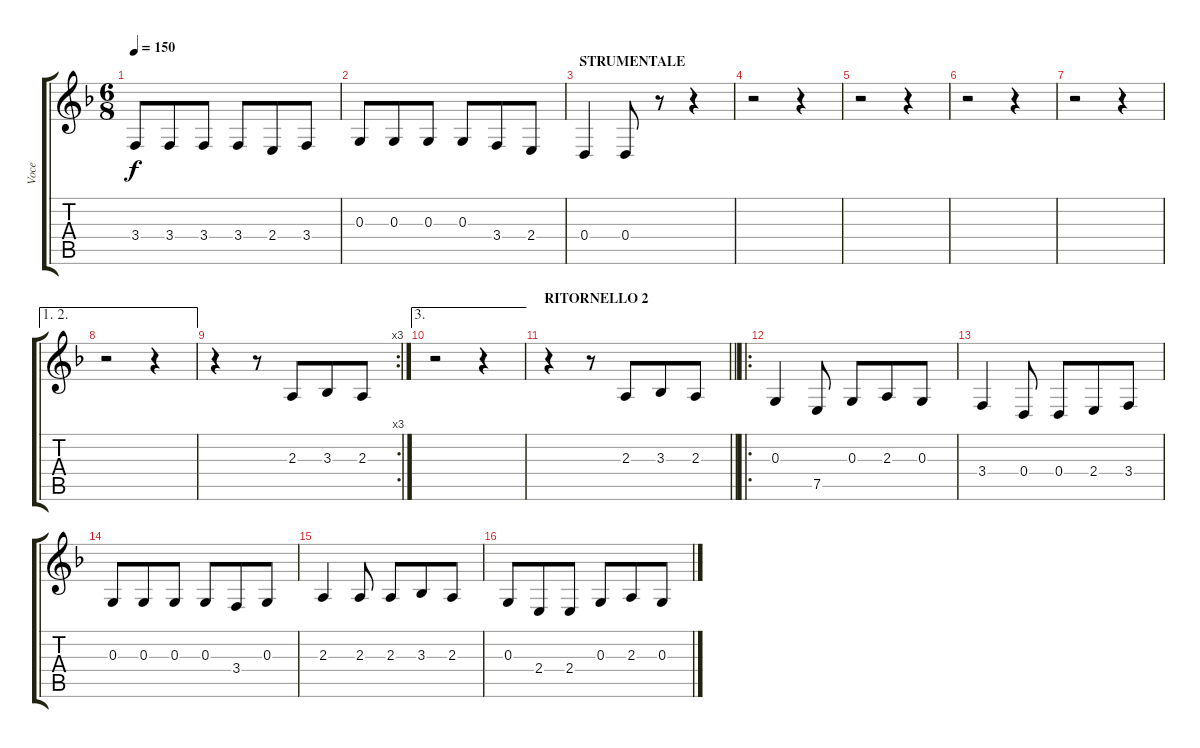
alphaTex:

\track ("Voce" "Voce") {instrument oboe}
\staff {score tabs}
\tuning (E4 B3 G3 D3 A2 E2) {hide}
\ts (6 8)
\tempo 150
\clef g2
\ks f
3.4.8{dy f} 3.4.8 3.4.8 3.4.8 2.4.8 3.4.8 |
0.3.8 0.3.8 0.3.8 0.3.8 3.4.8 2.4.8 |
\section ("" "STRUMENTALE")
0.4.4 0.4.8 r.8 r.4 |
r.2 r.4 |
r.2 r.4 |
r.2 r.4 |
r.2 r.4 |
\ae (1 2)
r.2 r.4 |
\rc 3
r.4 r.8 2.3.8 3.3.8 2.3.8 |
\ae 3
r.2 r.4 |
\section ("" "RITORNELLO 2")
\barLineRight lightlight
r.4 r.8 2.3.8 3.3.8 2.3.8 |
\ro
0.3.4 7.5.8 0.3.8 2.3.8 0.3.8 |
3.4.4 0.4.8 0.4.8 2.4.8 3.4.8 |
0.3.8 0.3.8 0.3.8 0.3.8 3.4.8 0.3.8 |
2.3.4 2.3.8 2.3.8 3.3.8 2.3.8 |
0.3.8 2.4.8 2.4.8 0.3.8 2.3.8 0.3.8
